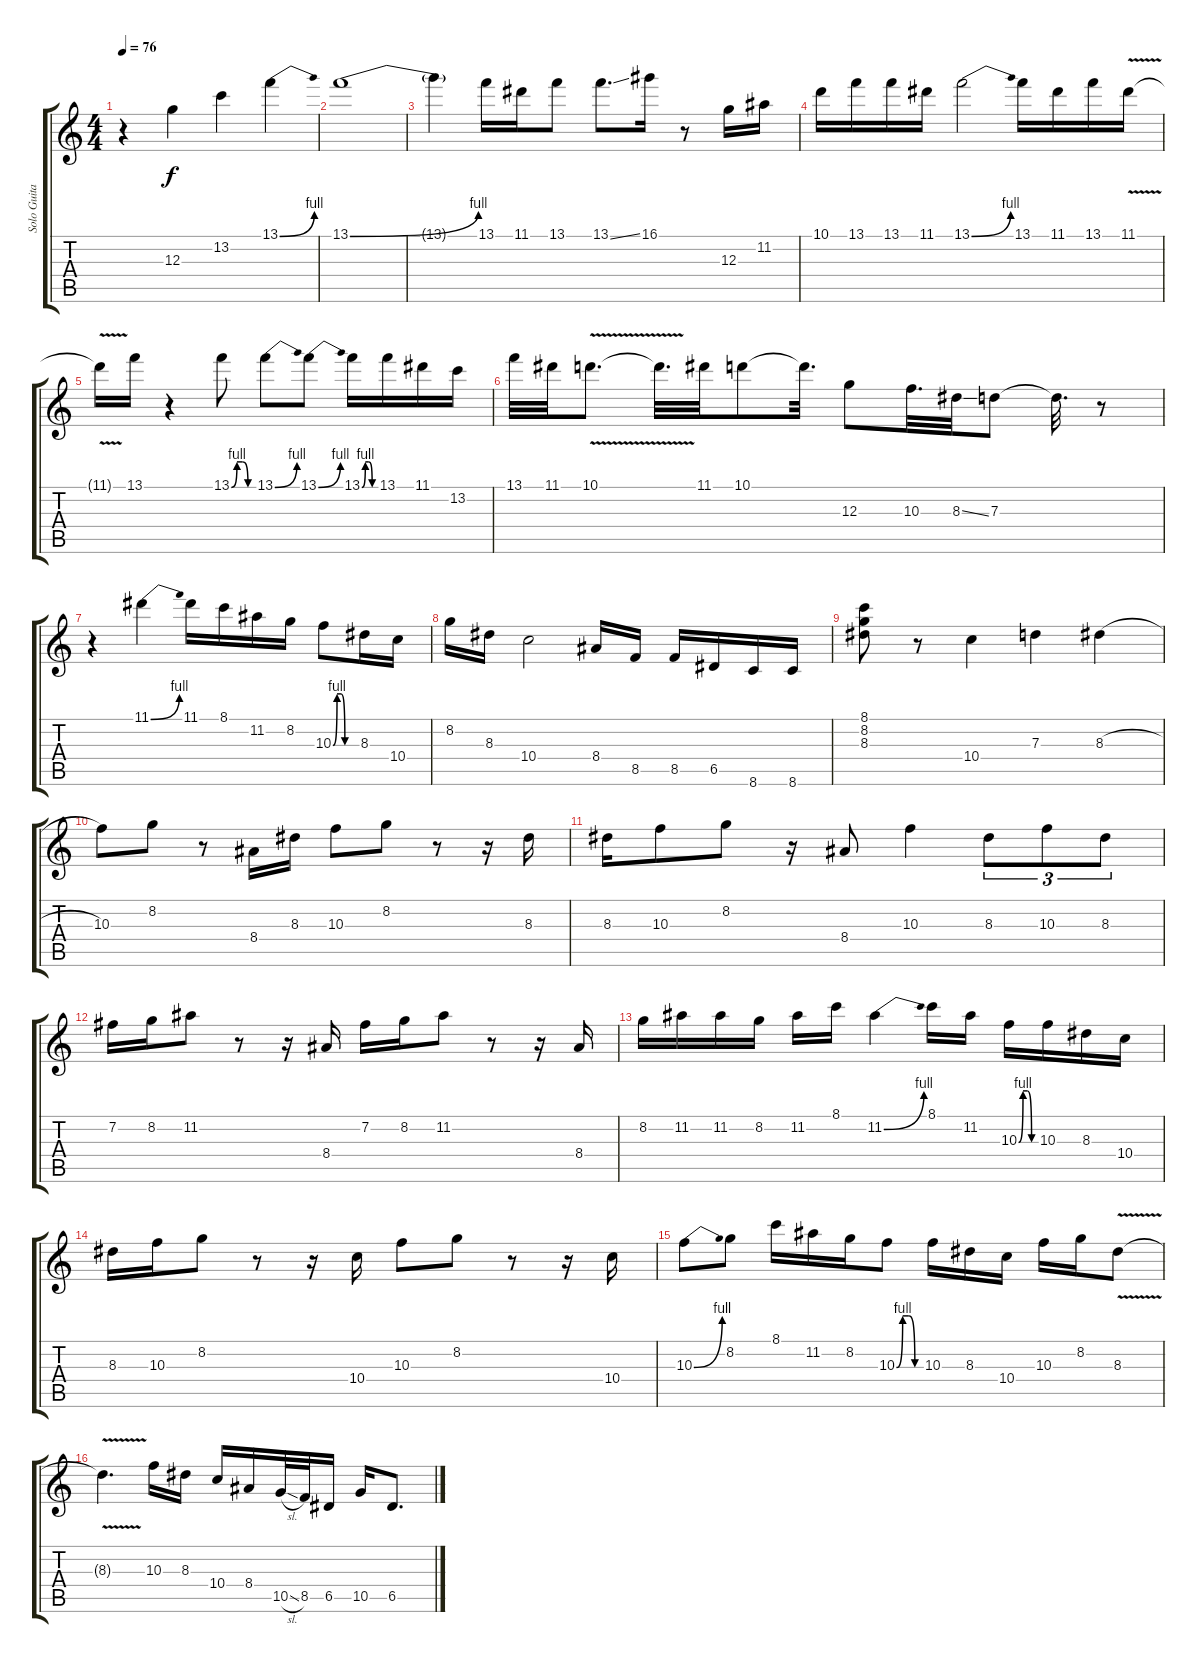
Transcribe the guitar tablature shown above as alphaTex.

\track ("Solo Guitar" "Solo Guita") {instrument overdrivenguitar}
\staff {score tabs}
\tuning (E4 B3 G3 D3 A2 E2) {hide}
\ts (4 4)
\tempo 76
\clef g2
\ks c
r.4{dy f} 12.3.4 13.2.4 13.1{be (bend 0 0 60 4)}.4 |
13.1{be (bend 0 0 60 4)}.1 |
13.1{t}.4 13.1.16 11.1.16 13.1.8 13.1{ss}.8{d} 16.1.16 r.8 12.3.16 11.2.16 |
10.1.16 13.1.16 13.1.16 11.1.16 13.1{be (bend 0 0 60 4)}.2 13.1.16 11.1.16 13.1.16 11.1{v}.16 |
11.1{t}.16 13.1.16 r.4 13.1{be (custom 0 0 15 4 30 4 45 0 60 0)}.8 13.1{be (bend 0 0 60 4)}.8 13.1{be (bend 0 0 60 4)}.8 13.1{be (custom 0 0 15 4 30 4 45 0 60 0)}.16 13.1.16 11.1.16 13.2.16 |
13.1.32 11.1.32 10.1{v}.8{d} 10.1{t}.32{d} 11.1.32 10.1.8 10.1{t}.32{d} 12.3.8 10.3.32{d} 8.3{ss}.32 7.3.8 7.3{t}.32{d} r.8 |
r.4 11.1{be (bend 0 0 60 4)}.4 11.1.16 8.1.16 11.2.16 8.2.16 10.3{be (custom 0 0 10 4 20 4 30 0 60 0)}.8 8.3.16 10.4.16 |
8.2.16 8.3.16 10.4.2 8.4.16 8.5.16 8.5.16 6.5.16 8.6.16 8.6.16 |
(8.1 8.2 8.3).8 r.8 10.4.4{instrument electricguitarjazz} 7.3.4 8.3{h}.4 |
10.3.8 8.2.8 r.8 8.4.16 8.3.16 10.3.8 8.2.8 r.8 r.16 8.3.16 |
8.3.16 10.3.8 8.2.8 r.16 8.4.8 10.3.4 8.3.8{tu (3 2)} 10.3.8{tu (3 2)} 8.3.8{tu (3 2)} |
7.2.16 8.2.16 11.2.8 r.8 r.16 8.4.16 7.2.16 8.2.16 11.2.8 r.8 r.16 8.4.16 |
8.2.16 11.2.16 11.2.16 8.2.16 11.2.16 8.1.16 11.2{be (bend 0 0 60 4)}.4 8.1.16 11.2.16 10.3{be (custom 0 0 15 4 30 4 45 0 60 0)}.16 10.3.16 8.3.16 10.4.16 |
8.3.16 10.3.16 8.2.8 r.8 r.16 10.4.16 10.3.8 8.2.8 r.8 r.16 10.4.16 |
10.3{be (bend 0 0 60 4)}.8 8.2.8 8.1.16 11.2.16 8.2.16 10.3{be (custom 0 0 15 4 30 4 45 0 60 0)}.8 10.3.16 8.3.16 10.4.16 10.3.16 8.2.16 8.3{v}.8 |
8.3{t}.4{d} 10.3.16 8.3.16 10.4.16 8.4.16 10.5{sl}.32 8.5.32 6.5.16 10.5.16 6.5.8{d}
